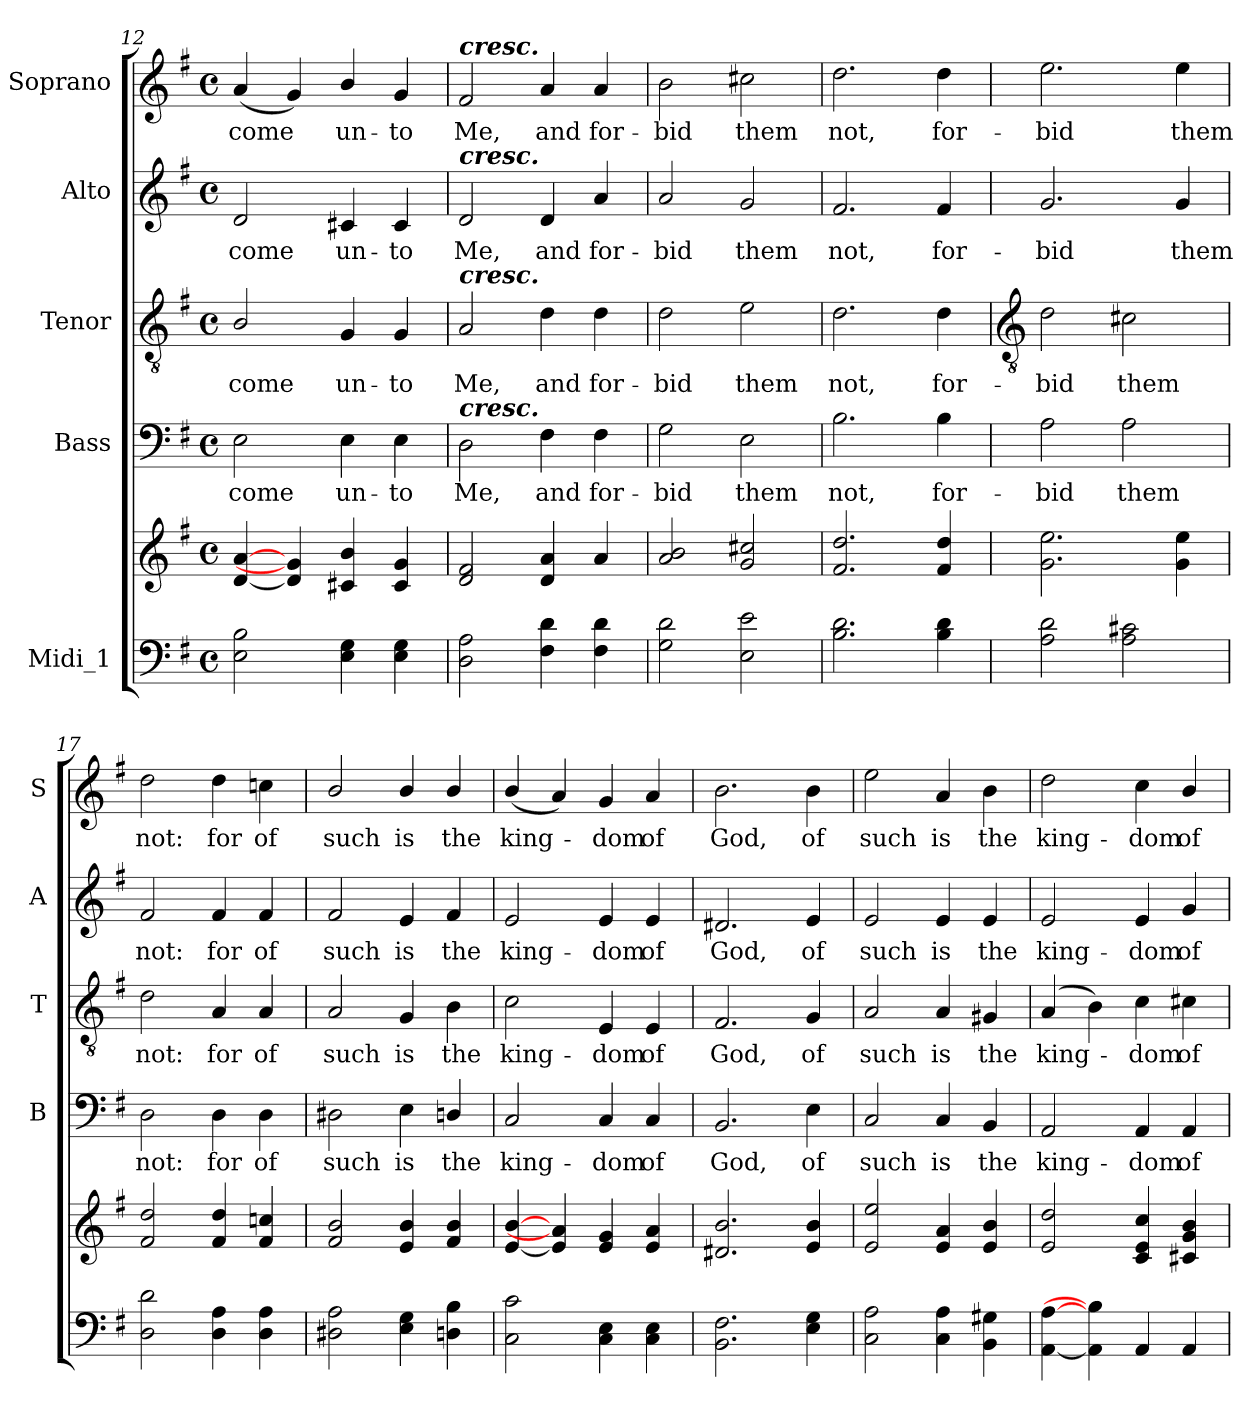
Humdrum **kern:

**kern	**kern	**kern	**text	**kern	**text	**kern	**text	**kern	**text
*part5	*part5	*part4	*part4	*part3	*part3	*part2	*part2	*part1	*part1
*staff6	*staff5	*staff4	*staff4	*staff3	*staff3	*staff2	*staff2	*staff1	*staff1
*I"Midi_1	*	*I"Bass	*	*I"Tenor	*	*I"Alto	*	*I"Soprano	*
*	*	*I'B	*	*I'T	*	*I'A	*	*I'S	*
*clefF4	*clefG2	*clefF4	*	*clefGv2	*	*clefG2	*	*clefG2	*
*k[f#]	*k[f#]	*k[f#]	*	*k[f#]	*	*k[f#]	*	*k[f#]	*
*G:	*G:	*G:	*	*G:	*	*G:	*	*G:	*
*M4/4	*M4/4	*M4/4	*	*M4/4	*	*M4/4	*	*M4/4	*
*met(c)	*met(c)	*met(c)	*	*met(c)	*	*met(c)	*	*met(c)	*
=12	=12	=12	=12	=12	=12	=12	=12	=12	=12
!	!	!	!LO:LY:b	!	!LO:LY:b	!	!LO:LY:b	!	!LO:LY:b
2E 2B	[4d [4a	2E	come	2B/	come	2d	come	(<4a	come
.	4d] 4g]	.	.	.	.	.	.	4g)	.
!	!	!	!LO:LY:b	!	!LO:LY:b	!	!LO:LY:b	!	!LO:LY:b
4E 4G	4c#X/ 4b/	4E	un-	4G	un-	4c#X	un-	4b/	un-
!	!	!	!LO:LY:b	!	!LO:LY:b	!	!LO:LY:b	!	!LO:LY:b
4E 4G	4c# 4g	4E	-to	4G	-to	4c#	-to	4g	-to
=13	=13	=13	=13	=13	=13	=13	=13	=13	=13
!	!	!	!	!	!	!	!	!LO:TX:a:Bi:t=cresc.	!
!	!	!	!	!	!	!LO:TX:a:Bi:t=cresc.	!	!	!
!	!	!	!	!LO:TX:a:Bi:t=cresc.	!	!	!	!	!
!	!	!LO:TX:a:Bi:t=cresc.	!	!	!	!	!	!	!
!	!	!	!LO:LY:b	!	!LO:LY:b	!	!LO:LY:b	!	!LO:LY:b
2D 2A	2d 2f#	2D	Me,	2A	Me,	2d	Me,	2f#	Me,
!	!	!	!LO:LY:b	!	!LO:LY:b	!	!LO:LY:b	!	!LO:LY:b
4F# 4d	4d 4a	4F#	and	4d	and	4d	and	4a	and
!	!	!	!LO:LY:b	!	!LO:LY:b	!	!LO:LY:b	!	!LO:LY:b
4F# 4d	4a	4F#	for-	4d	for-	4a	for-	4a	for-
=14	=14	=14	=14	=14	=14	=14	=14	=14	=14
!	!	!	!LO:LY:b	!	!LO:LY:b	!	!LO:LY:b	!	!LO:LY:b
2G 2d	2a 2b	2G	-bid	2d	-bid	2a	-bid	2b	-bid
!	!	!	!LO:LY:b	!	!LO:LY:b	!	!LO:LY:b	!	!LO:LY:b
2E 2e	2g/ 2cc#X/	2E	them	2e	them	2g	them	2cc#X	them
=15	=15	=15	=15	=15	=15	=15	=15	=15	=15
!	!	!	!LO:LY:b	!	!LO:LY:b	!	!LO:LY:b	!	!LO:LY:b
2.B 2.d	2.f# 2.dd	2.B	not,	2.d	not,	2.f#	not,	2.dd	not,
!	!	!	!LO:LY:b	!	!LO:LY:b	!	!LO:LY:b	!	!LO:LY:b
4B 4d	4f# 4dd	4B	for-	4d	for-	4f#	for-	4dd	for-
!!LO:LB:g=z
=16	=16	=16	=16	=16	=16	=16	=16	=16	=16
*	*	*	*	*clefGv2	*	*	*	*	*
!	!	!	!LO:LY:b	!	!LO:LY:b	!	!LO:LY:b	!	!LO:LY:b
2A 2d	2.g 2.ee	2A	-bid	2d	-bid	2.g	-bid	2.ee	-bid
!	!	!	!LO:LY:b	!	!LO:LY:b	!	!	!	!
2A 2c#X	.	2A	them	2c#X	them	.	.	.	.
!	!	!	!	!	!	!	!LO:LY:b	!	!LO:LY:b
.	4g 4ee	.	.	.	.	4g	them	4ee	them
=17	=17	=17	=17	=17	=17	=17	=17	=17	=17
!	!	!	!LO:LY:b	!	!LO:LY:b	!	!LO:LY:b	!	!LO:LY:b
2D 2d	2f# 2dd	2D	not:	2d	not:	2f#	not:	2dd	not:
!	!	!	!LO:LY:b	!	!LO:LY:b	!	!LO:LY:b	!	!LO:LY:b
4D 4A	4f# 4dd	4D	for	4A	for	4f#	for	4dd	for
!	!	!	!LO:LY:b	!	!LO:LY:b	!	!LO:LY:b	!	!LO:LY:b
4D 4A	4f#/ 4ccn/	4D	of	4A	of	4f#	of	4ccn	of
=18	=18	=18	=18	=18	=18	=18	=18	=18	=18
!	!	!	!LO:LY:b	!	!LO:LY:b	!	!LO:LY:b	!	!LO:LY:b
2D#X 2A	2f#/ 2b/	2D#X	such	2A	such	2f#	such	2b/	such
!	!	!	!LO:LY:b	!	!LO:LY:b	!	!LO:LY:b	!	!LO:LY:b
4E 4G	4e/ 4b/	4E	is	4G	is	4e	is	4b/	is
!	!	!	!LO:LY:b	!	!LO:LY:b	!	!LO:LY:b	!	!LO:LY:b
4Dn 4B	4f#/ 4b/	4Dn/	the	4B	the	4f#	the	4b/	the
=19	=19	=19	=19	=19	=19	=19	=19	=19	=19
!	!	!	!LO:LY:b	!	!LO:LY:b	!	!LO:LY:b	!	!LO:LY:b
2C\ 2c\	[4e/ [4b/	2C	king-	2c	king-	2e	king-	(<4b/	king-
.	4e] 4a]	.	.	.	.	.	.	4a)	.
!	!	!	!LO:LY:b	!	!LO:LY:b	!	!LO:LY:b	!	!LO:LY:b
4C 4E	4e 4g	4C	-dom	4E	-dom	4e	-dom	4g	dom
!	!	!	!LO:LY:b	!	!LO:LY:b	!	!LO:LY:b	!	!LO:LY:b
4C 4E	4e 4a	4C	of	4E	of	4e	of	4a	of
=20	=20	=20	=20	=20	=20	=20	=20	=20	=20
!	!	!	!LO:LY:b	!	!LO:LY:b	!	!LO:LY:b	!	!LO:LY:b
2.BB\ 2.F#\	2.d#X/ 2.b/	2.BB	God,	2.F#	God,	2.d#X	God,	2.b	God,
!	!	!	!LO:LY:b	!	!LO:LY:b	!	!LO:LY:b	!	!LO:LY:b
4E 4G	4e/ 4b/	4E	of	4G	of	4e	of	4b	of
=21	=21	=21	=21	=21	=21	=21	=21	=21	=21
!	!	!	!LO:LY:b	!	!LO:LY:b	!	!LO:LY:b	!	!LO:LY:b
2C\ 2A\	2e 2ee	2C	such	2A	such	2e	such	2ee	such
!	!	!	!LO:LY:b	!	!LO:LY:b	!	!LO:LY:b	!	!LO:LY:b
4C\ 4A\	4e 4a	4C	is	4A	is	4e	is	4a	is
!	!	!	!LO:LY:b	!	!LO:LY:b	!	!LO:LY:b	!	!LO:LY:b
4BB\ 4G#X\	4e/ 4b/	4BB	the	4G#X	the	4e	the	4b	the
=22	=22	=22	=22	=22	=22	=22	=22	=22	=22
!	!	!	!LO:LY:b	!	!LO:LY:b	!	!LO:LY:b	!	!LO:LY:b
[4AA\ [4A\	2e 2dd	2AA	king-	(<4A	king-	2e	king-	2dd	king-
4AA] 4B]	.	.	.	4B)	.	.	.	.	.
!	!	!	!LO:LY:b	!	!LO:LY:b	!	!LO:LY:b	!	!LO:LY:b
4AA	4c/ 4e/ 4cc/	4AA	-dom	4c	dom	4e	-dom	4cc	-dom
!	!	!	!LO:LY:b	!	!LO:LY:b	!	!LO:LY:b	!	!LO:LY:b
4AA	4c#X/ 4g/ 4b/	4AA	of	4c#X	of	4g	of	4b/	of
=	=	=	=	=	=	=	=	=	=
*-	*-	*-	*-	*-	*-	*-	*-	*-	*-
